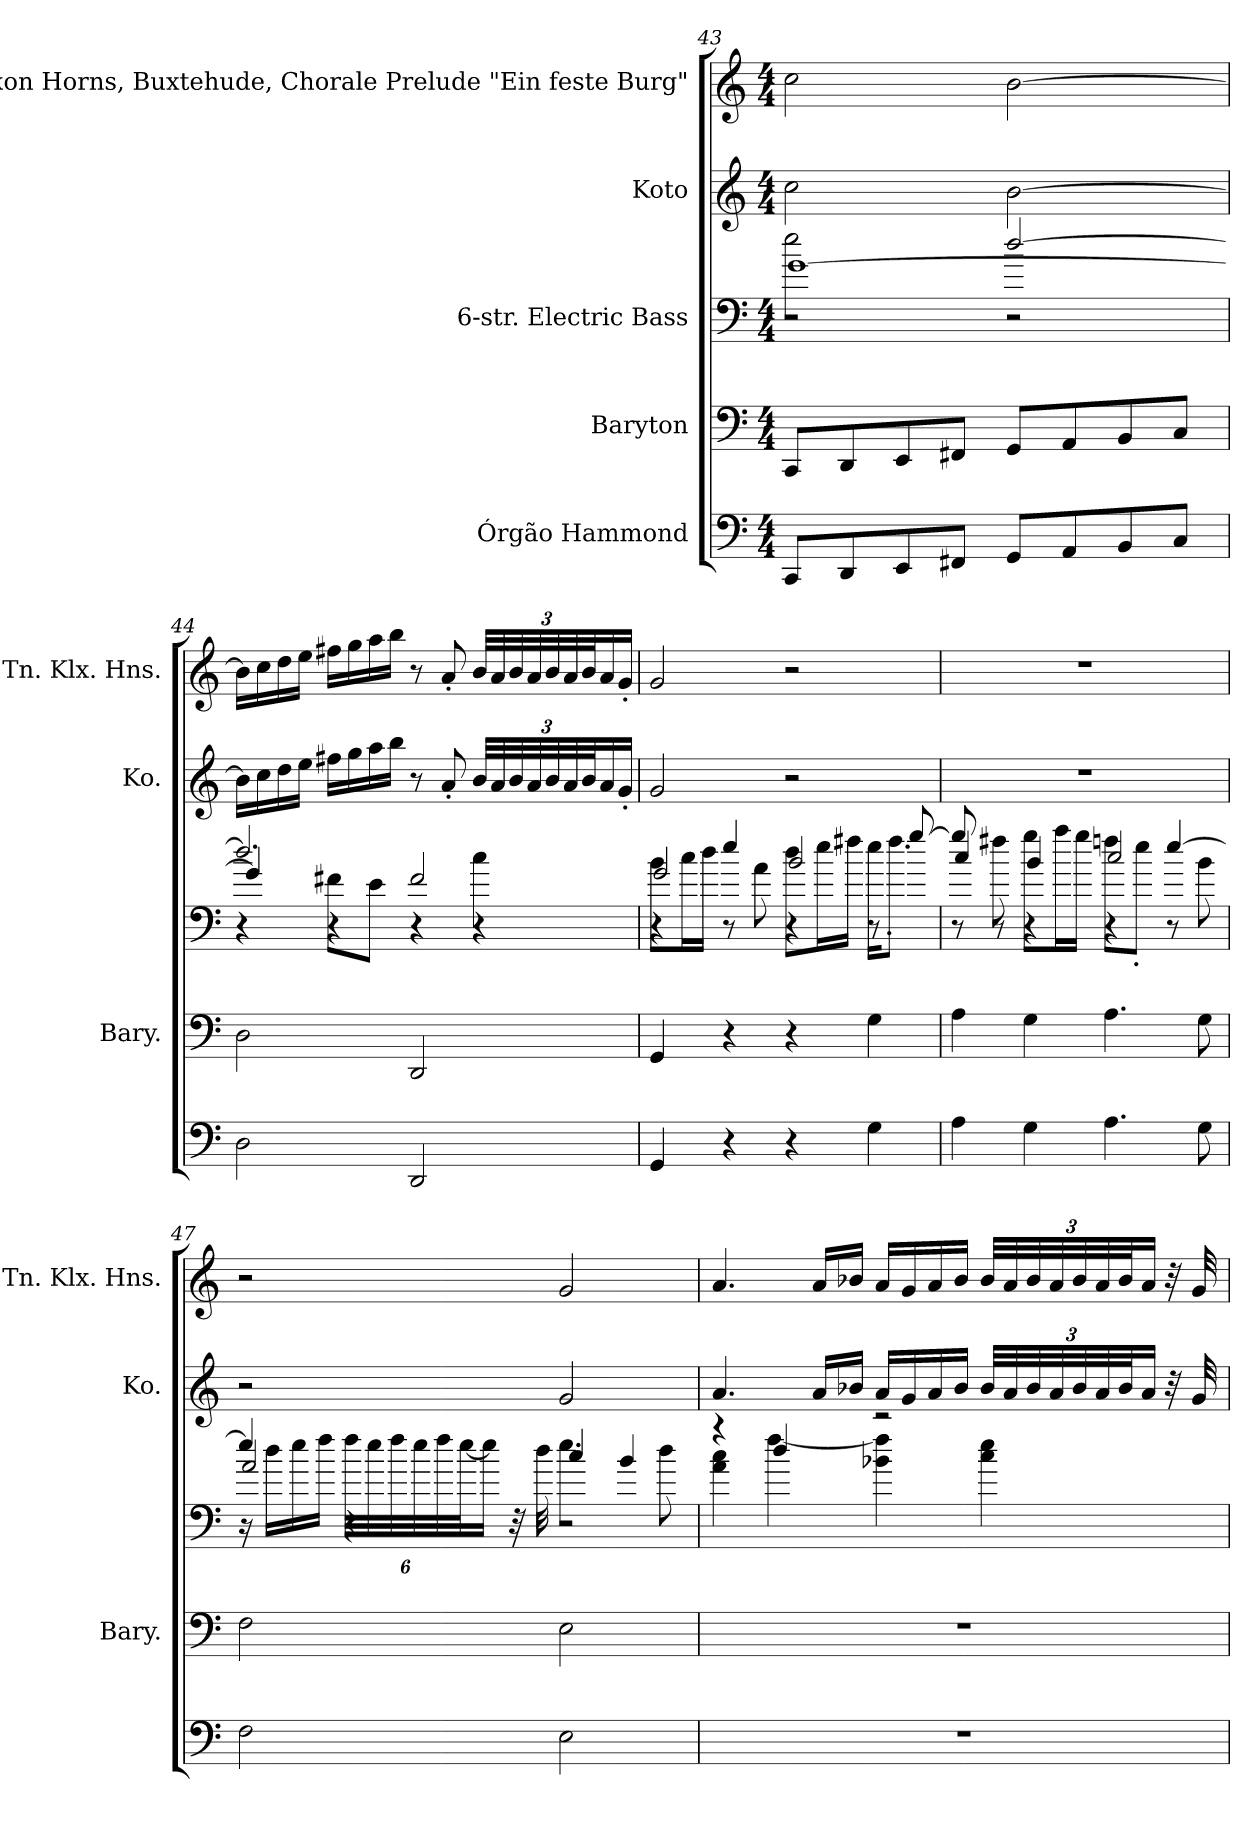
**kern	**kern	**kern	**kern	**kern
*part5	*part4	*part3	*part2	*part1
*staff5	*staff4	*staff3	*staff2	*staff1
*I"Órgão Hammond	*I"Baryton	*I"6-str. Electric Bass	*I"Koto	*I"Tuned Klaxon Horns, Buxtehude, Chorale Prelude &quot;Ein feste Burg&quot;
*	*I'Bary.	*	*I'Ko.	*I'Tn. Klx. Hns.
!!LO:PB:g=z
*clefF4	*clefF4	*clefF4	*clefG2	*clefG2
*	*	*ITrd7c12	*	*
*k[]	*k[]	*k[]	*k[]	*k[]
*M4/4	*M4/4	*M4/4	*M4/4	*M4/4
=43	=43	=43	=43	=43
*	*	*^	*	*
*	*	*	*^	*	*
8CC/L	8CC/L	2r	2e\	[1G	2cc\	2cc\
8DD/	8DD/	.	.	.	.	.
8EE/	8EE/	.	.	.	.	.
8FF#X/J	8FF#X/J	.	.	.	.	.
8GG/L	8GG/L	[2d/	2r	.	[2b\	[2b\
8AA/	8AA/	.	.	.	.	.
8BB/	8BB/	.	.	.	.	.
8C/J	8C/J	.	.	.	.	.
=44	=44	=44	=44	=44	=44	=44
2D\	2D\	2.d/]	4r	4G/]	16b\LL]	16b\LL]
.	.	.	.	.	16cc\	16cc\
.	.	.	.	.	16dd\	16dd\
.	.	.	.	.	16ee\JJ	16ee\JJ
.	.	.	8F#X\L	4r	16ff#X\LL	16ff#X\LL
.	.	.	.	.	16gg\	16gg\
.	.	.	8E\J	.	16aa\	16aa\
.	.	.	.	.	16bb\JJ	16bb\JJ
2DD/	2DD/	.	4r	2F#/	8r	8r
.	.	.	.	.	8a'/	8a'/
*	*	*	*	*	*Xbrackettup	*Xbrackettup
.	.	4r	4c\	.	48b/LLL	48b/LLL
.	.	.	.	.	48a/	48a/
.	.	.	.	.	48b/	48b/
.	.	.	.	.	48a/	48a/
.	.	.	.	.	48b/	48b/
.	.	.	.	.	48a/	48a/
.	.	.	.	.	48b/J	48b/J
.	.	.	.	.	24a/	24a/
.	.	.	.	.	16g'/JJ	16g'/JJ
!!LO:LB:g=z
=45	=45	=45	=45	=45	=45	=45
4GG/	4GG/	4r	8B\L	2G/	2g/	2g/
.	.	.	16c\L	.	.	.
.	.	.	16d\JJ	.	.	.
4r	4r	4e/	8r	.	.	.
.	.	.	8A\	.	.	.
4r	4r	4r	8d\L	2B/	2r	2r
.	.	.	16e\L	.	.	.
.	.	.	16f#X\JJ	.	.	.
4G\	4G\	8r	16e\KL	.	.	.
.	.	.	8.f#'\J	.	.	.
.	.	[8g/	.	.	.	.
=46	=46	=46	=46	=46	=46	=46
4A\	4A\	8g/]	8r	4c/	1r	1r
.	.	8r	8f#X\	.	.	.
4G\	4G\	4r	8g\L	4B/	.	.
.	.	.	16a\L	.	.	.
.	.	.	16g\JJ	.	.	.
4.A\	4.A\	4r	8fn\L	2c/	.	.
.	.	.	8e'\J	.	.	.
.	.	[4e/	8r	.	.	.
8G\	8G\	.	8B\	.	.	.
!!LO:PB:g=z
=47	=47	=47	=47	=47	=47	=47
2F\	2F\	4e/]	16r	2A/	2r	2r
.	.	.	16d\LL	.	.	.
.	.	.	16e\	.	.	.
.	.	.	16f\JJ	.	.	.
*	*	*	*Xbrackettup	*	*	*
.	.	4r	48f\LLL	.	.	.
.	.	.	48e\	.	.	.
.	.	.	48f\	.	.	.
.	.	.	48e\	.	.	.
.	.	.	48f\	.	.	.
.	.	.	[48e\J	.	.	.
.	.	.	16e\JJ]	.	.	.
.	.	.	32r	.	.	.
.	.	.	32d\	.	.	.
2E\	2E\	2r	4.e\	4c/	2g/	2g/
.	.	.	.	4B/	.	.
.	.	.	8d\	.	.	.
*	*	*	*v	*v	*	*
=48	=48	=48	=48	=48	=48
1r	1r	4r	4A\ 4c\	4.a/	4.a/
.	.	4d/	[4f\	.	.
.	.	.	.	16a/LL	16a/LL
.	.	.	.	16b-X/JJ	16b-X/JJ
.	.	2r	4B-X\ 4f\]	16a/LL	16a/LL
.	.	.	.	16g/	16g/
.	.	.	.	16a/	16a/
.	.	.	.	16b-/JJ	16b-/JJ
.	.	.	4c\ 4e\	48b-/LLL	48b-/LLL
.	.	.	.	48a/	48a/
.	.	.	.	48b-/	48b-/
.	.	.	.	48a/	48a/
.	.	.	.	48b-/	48b-/
.	.	.	.	48a/	48a/
.	.	.	.	48b-/J	48b-/J
.	.	.	.	24a/JJ	24a/JJ
.	.	.	.	32r	32r
.	.	.	.	32g/	32g/
*	*	*v	*v	*	*
=	=	=	=	=
*-	*-	*-	*-	*-
